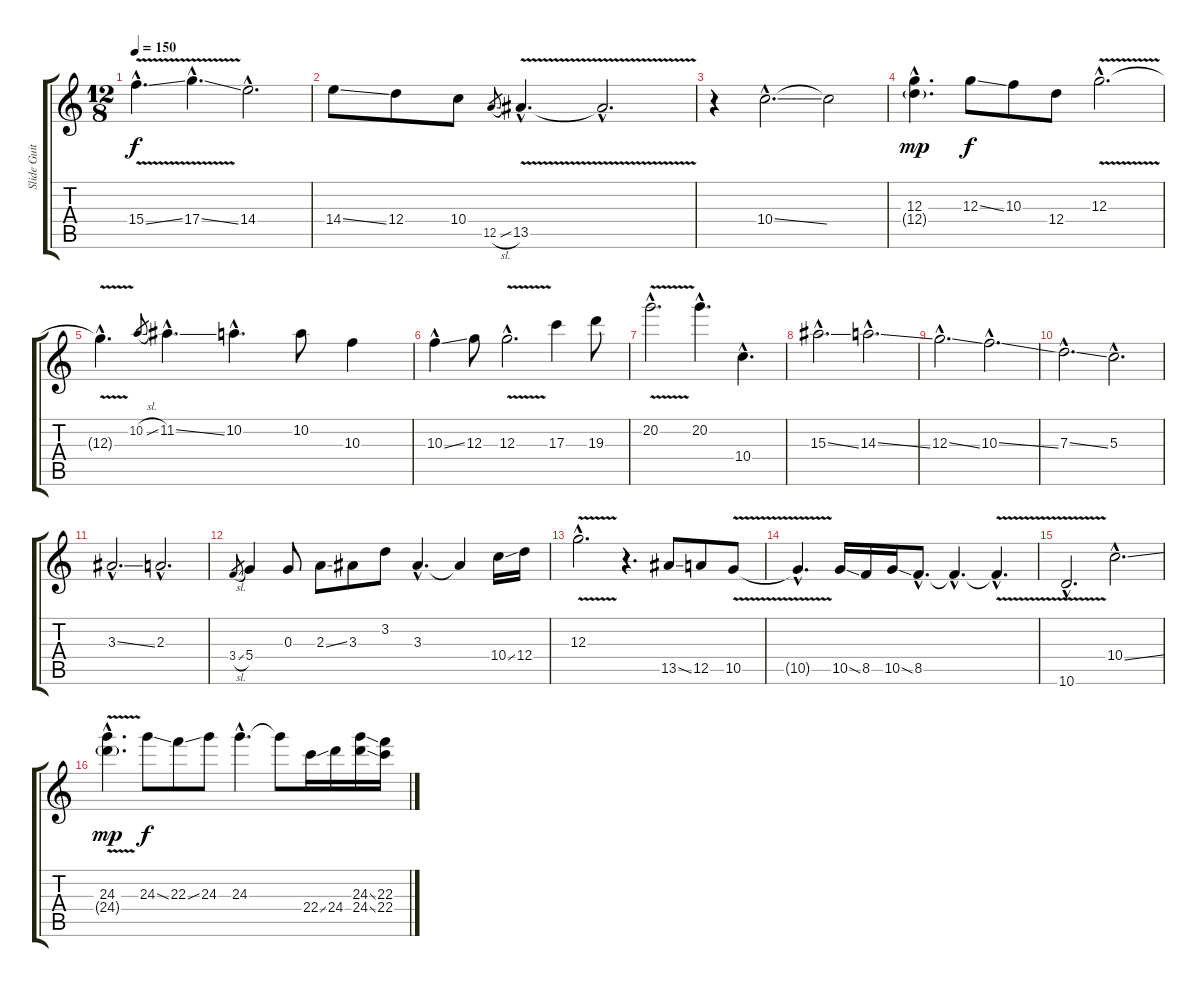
\track ("Slide Guitar " "Slide Guit") {instrument electricguitarclean}
\staff {score tabs}
\tuning (E4 B3 G3 D3 A2 E2) {hide}
\ts (12 8)
\tempo 150
\clef g2
\ks c
15.4{v ss hac}.4{d dy f} 17.4{v ss hac}.4{d} 14.4{hac}.2{d} |
14.4{ss}.8 12.4.8 10.4.8 12.5{sl}.8{gr} 13.5{v hac}.4{d} 13.5{v hac t}.2{d} |
r.4 10.4{ss hac}.2{d} 10.4{t}.2 |
(12.3{hac} 12.4{g hac}).4{d dy mp} 12.3{ss}.8{dy f} 10.3.8 12.4.8 12.3{v hac}.2{d} |
12.3{v hac t}.4{d} 10.2{sl}.8{gr} 11.2{ss hac}.4{d} 10.2{hac}.4{d} 10.2.8 10.3.4 |
10.3{ss hac}.4 12.3.8 12.3{v hac}.2{d} 17.3.4 19.3.8 |
20.2{v hac}.2{d} 20.2{hac}.4{d} 10.4{hac}.4{d} |
15.3{ss hac}.2{d} 14.3{ss hac}.2{d} |
12.3{ss hac}.2{d} 10.3{ss hac}.2{d} |
7.3{ss hac}.2{d} 5.3{hac}.2{d} |
3.3{ss hac}.2{d} 2.3{hac}.2{d} |
3.4{sl}.8{gr} 5.4.4 0.3.8 2.3{ss}.8 3.3.8 3.2.8 3.3{hac}.4{d} 3.3{t}.4 10.4{ss}.16 12.4.16 |
12.3{v hac}.2{d} r.4{d} 13.5{ss}.8 12.5.8 10.5{v}.8 |
10.5{v hac t}.4{d} 10.5{ss}.16 8.5.16 10.5{ss}.16 8.5{hac}.8{d} 8.5{hac t}.4{d} 8.5{v hac t}.4{d} |
10.6{v hac}.2{d} 10.4{ss hac}.2{d} |
(24.3{v hac} 24.4{v g hac}).4{d dy mp} 24.3{ss}.8{dy f} 22.3{ss}.8 24.3.8 24.3{hac}.4{d} 24.3{t}.8 22.4{ss}.16 24.4.16 (24.3{ss} 24.4{ss}).16 (22.3 22.4).16
